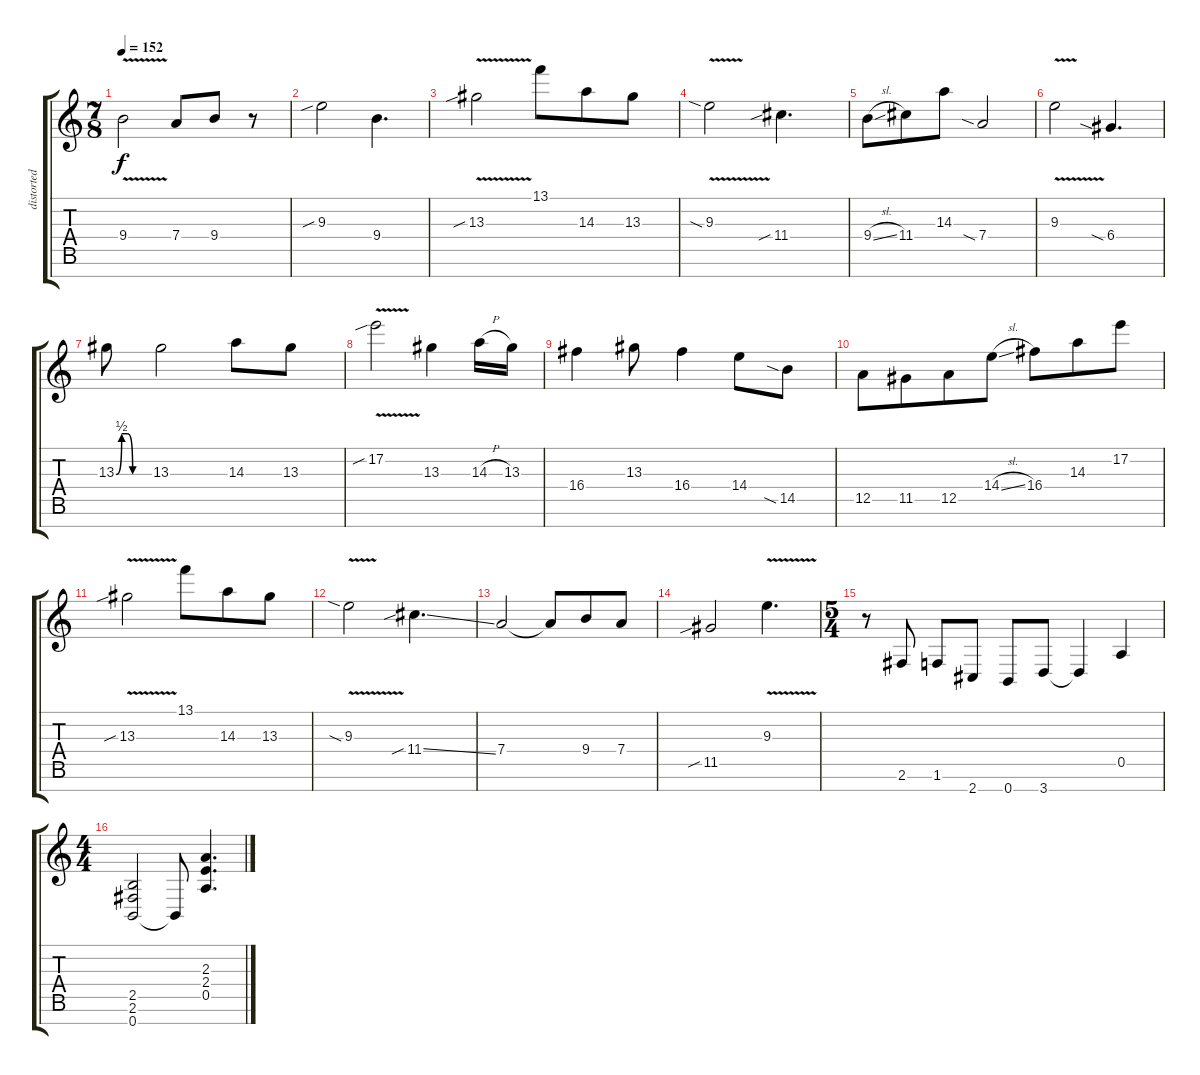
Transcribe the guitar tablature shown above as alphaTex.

\track ("distorted guitar 2" "distorted ") {instrument distortionguitar}
\staff {score tabs}
\tuning (E4 B3 G3 D3 A2 E2 B1) {hide}
\ts (7 8)
\tempo 152
\clef g2
\ks c
9.4{v}.2{dy f} 7.4.8 9.4.8 r.8 |
9.3{sib}.2 9.4.4{d} |
13.3{v sib}.2 13.1.8 14.3.8 13.3.8 |
9.3{v sia}.2 11.4{sib}.4{d} |
9.4{sl}.8 11.4.8 14.3.8 7.4{sia}.2 |
9.3{v}.2 6.4{sia}.4{d} |
13.3{be (custom 0 0 10 2 20 2 30 0 60 0)}.8 13.3.2 14.3.8 13.3.8 |
17.2{v sib}.2 13.3.4 14.3{h}.16 13.3.16 |
16.4.4 13.3.8 16.4.4 14.4.8 14.5{sia}.8 |
12.5.8 11.5.8 12.5.8 14.4{sl}.8 16.4.8 14.3.8 17.2.8 |
13.3{v sib}.2 13.1.8 14.3.8 13.3.8 |
9.3{v sia}.2 11.4{sib ss}.4{d} |
7.4.2 7.4{t}.8 9.4.8 7.4.8 |
11.5{sib}.2 9.3{v}.4{d} |
\ts (5 4)
r.8 2.6.8 1.6.8 2.7.8 0.7.8 3.7.8 3.7{t}.4 0.5.4 |
\ts (4 4)
(2.5 2.6 0.7).2 0.7{t}.8 (2.3 2.4 0.5).4{d}
